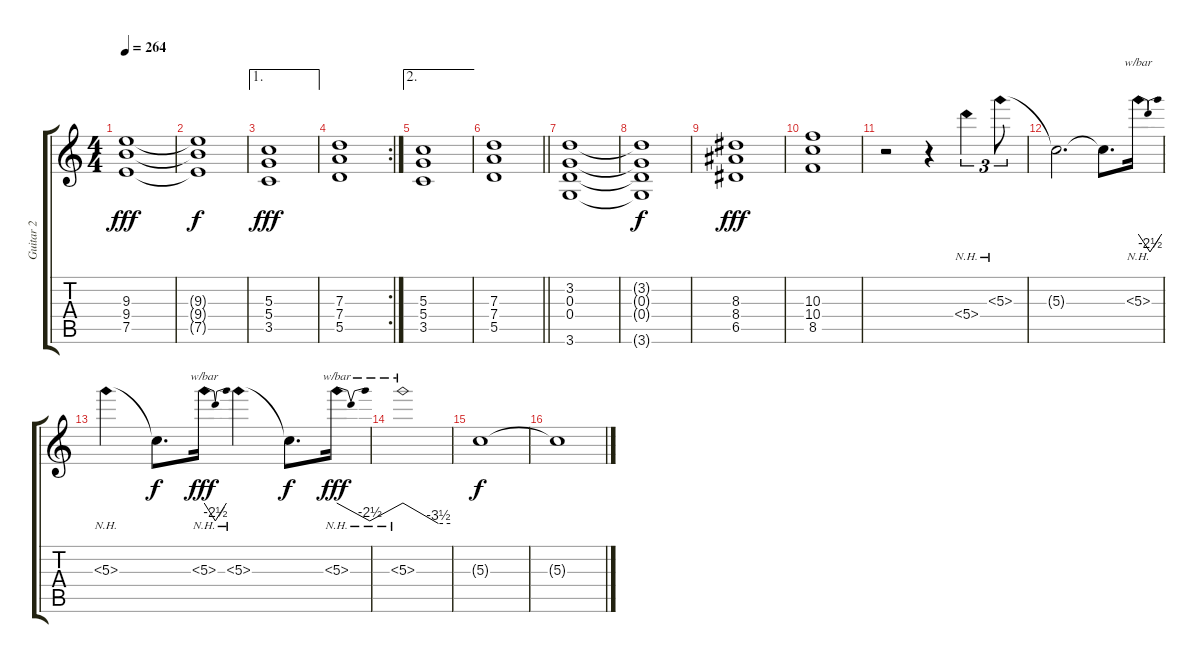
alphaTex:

\track ("Guitar 2" "Guitar 2") {instrument distortionguitar}
\staff {score tabs}
\tuning (E4 B3 G3 D3 A2 E2) {hide}
\ts (4 4)
\tempo 264
\clef g2
\ks c
(9.3 9.4 7.5).1{dy fff} |
(9.3{t} 9.4{t} 7.5{t}).1{dy f} |
\ae 1
(5.3 5.4 3.5).1{dy fff} |
\rc 2
(7.3 7.4 5.5).1 |
\ae 2
(5.3 5.4 3.5).1 |
\barLineRight lightlight
(7.3 7.4 5.5).1 |
\section ("" "")
(3.2 0.3 0.4 3.6).1 |
(3.2{t} 0.3{t} 0.4{t} 3.6{t}).1{dy f} |
(8.3 8.4 6.5).1{dy fff} |
(10.3 10.4 8.5).1 |
r.2 r.4 5.4{nh}.4{tu (3 2)} 5.3{nh}.8{tu (3 2)} |
5.3{t}.2{d} 5.3{t}.8{d} 5.3{nh}.16{tbe (dip default 0 0 30 -10 60 0)} |
5.3{nh}.4 5.3{t}.8{d dy f} 5.3{nh}.16{tbe (dip default 0 0 30 -10 60 0) dy fff} 5.3{nh}.4 5.3{t}.8{d dy f} 5.3{nh}.16{tbe (dip default 0 0 30 -10 60 0) dy fff} |
5.3{nh}.1{tbe (custom default 0 0 45 -14 60 -14)} |
5.3{t}.1{dy f} |
5.3{t}.1
